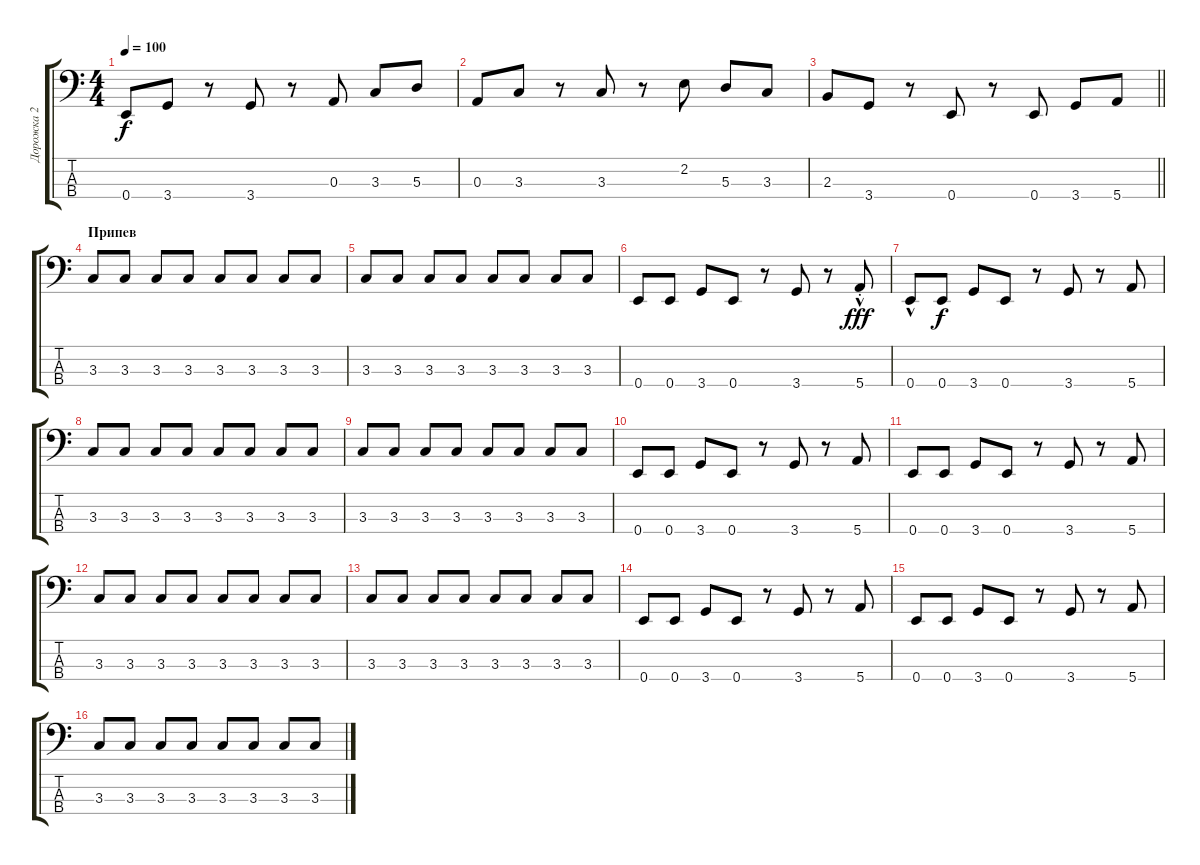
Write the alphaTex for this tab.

\track ("Дорожка 2" "Дорожка 2") {instrument electricbassfinger}
\staff {score tabs}
\tuning (G2 D2 A1 E1) {hide}
\ts (4 4)
\tempo 100
\clef f4
\ks c
0.4.8{dy f} 3.4.8 r.8 3.4.8 r.8 0.3.8 3.3.8 5.3.8 |
0.3.8 3.3.8 r.8 3.3.8 r.8 2.2.8 5.3.8 3.3.8 |
\barLineRight lightlight
2.3.8 3.4.8 r.8 0.4.8 r.8 0.4.8 3.4.8 5.4.8 |
\section ("" "Припев")
3.3.8 3.3.8 3.3.8 3.3.8 3.3.8 3.3.8 3.3.8 3.3.8 |
3.3.8 3.3.8 3.3.8 3.3.8 3.3.8 3.3.8 3.3.8 3.3.8 |
0.4.8 0.4.8 3.4.8 0.4.8 r.8 3.4.8 r.8 5.4{hac st}.8{dy fff} |
0.4{hac}.8 0.4.8{dy f} 3.4.8 0.4.8 r.8 3.4.8 r.8 5.4.8 |
3.3.8 3.3.8 3.3.8 3.3.8 3.3.8 3.3.8 3.3.8 3.3.8 |
3.3.8 3.3.8 3.3.8 3.3.8 3.3.8 3.3.8 3.3.8 3.3.8 |
0.4.8 0.4.8 3.4.8 0.4.8 r.8 3.4.8 r.8 5.4.8 |
0.4.8 0.4.8 3.4.8 0.4.8 r.8 3.4.8 r.8 5.4.8 |
3.3.8 3.3.8 3.3.8 3.3.8 3.3.8 3.3.8 3.3.8 3.3.8 |
3.3.8 3.3.8 3.3.8 3.3.8 3.3.8 3.3.8 3.3.8 3.3.8 |
0.4.8 0.4.8 3.4.8 0.4.8 r.8 3.4.8 r.8 5.4.8 |
0.4.8 0.4.8 3.4.8 0.4.8 r.8 3.4.8 r.8 5.4.8 |
3.3.8 3.3.8 3.3.8 3.3.8 3.3.8 3.3.8 3.3.8 3.3.8
